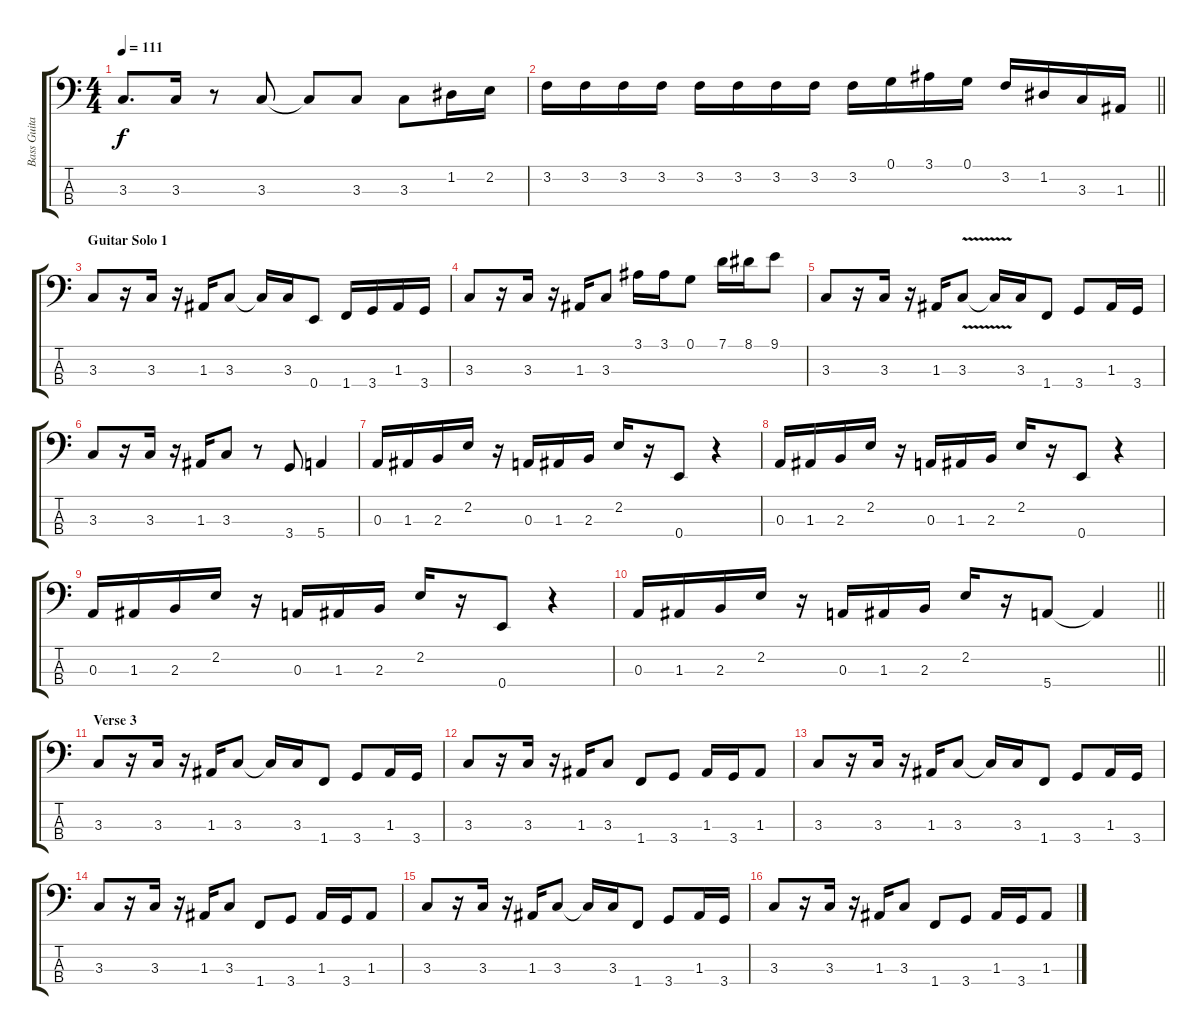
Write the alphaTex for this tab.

\track ("Bass Guitar" "Bass Guita") {instrument electricbassfinger}
\staff {score tabs}
\tuning (G2 D2 A1 E1) {hide}
\ts (4 4)
\tempo 111
\clef f4
\ks c
3.3.8{d dy f} 3.3.16 r.8 3.3.8 3.3{t}.8 3.3.8 3.3.8 1.2.16 2.2.16 |
\barLineRight lightlight
3.2.16 3.2.16 3.2.16 3.2.16 3.2.16 3.2.16 3.2.16 3.2.16 3.2.16 0.1.16 3.1.16 0.1.16 3.2.16 1.2.16 3.3.16 1.3.16 |
\section ("" "Guitar Solo 1")
3.3.8 r.16 3.3.16 r.16 1.3.16 3.3.8 3.3{t}.16 3.3.16 0.4.8 1.4.16 3.4.16 1.3.16 3.4.16 |
3.3.8 r.16 3.3.16 r.16 1.3.16 3.3.8 3.1.16 3.1.16 0.1.8 7.1.16 8.1.16 9.1.8 |
3.3.8 r.16 3.3.16 r.16 1.3.16 3.3{v}.8 3.3{t}.16 3.3.16 1.4.8 3.4.8 1.3.16 3.4.16 |
3.3.8 r.16 3.3.16 r.16 1.3.16 3.3.8 r.8 3.4.8 5.4.4 |
0.3.16 1.3.16 2.3.16 2.2.16 r.16 0.3.16 1.3.16 2.3.16 2.2.16 r.16 0.4.8 r.4 |
0.3.16 1.3.16 2.3.16 2.2.16 r.16 0.3.16 1.3.16 2.3.16 2.2.16 r.16 0.4.8 r.4 |
0.3.16 1.3.16 2.3.16 2.2.16 r.16 0.3.16 1.3.16 2.3.16 2.2.16 r.16 0.4.8 r.4 |
\barLineRight lightlight
0.3.16 1.3.16 2.3.16 2.2.16 r.16 0.3.16 1.3.16 2.3.16 2.2.16 r.16 5.4.8 5.4{t}.4 |
\section ("" "Verse 3")
3.3.8 r.16 3.3.16 r.16 1.3.16 3.3.8 3.3{t}.16 3.3.16 1.4.8 3.4.8 1.3.16 3.4.16 |
3.3.8 r.16 3.3.16 r.16 1.3.16 3.3.8 1.4.8 3.4.8 1.3.16 3.4.16 1.3.8 |
3.3.8 r.16 3.3.16 r.16 1.3.16 3.3.8 3.3{t}.16 3.3.16 1.4.8 3.4.8 1.3.16 3.4.16 |
3.3.8 r.16 3.3.16 r.16 1.3.16 3.3.8 1.4.8 3.4.8 1.3.16 3.4.16 1.3.8 |
3.3.8 r.16 3.3.16 r.16 1.3.16 3.3.8 3.3{t}.16 3.3.16 1.4.8 3.4.8 1.3.16 3.4.16 |
3.3.8 r.16 3.3.16 r.16 1.3.16 3.3.8 1.4.8 3.4.8 1.3.16 3.4.16 1.3.8
